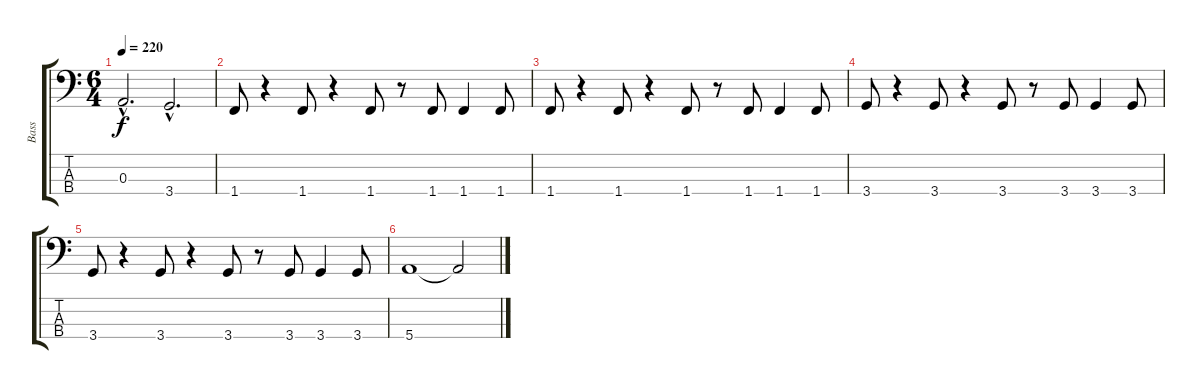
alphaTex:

\track ("Bass" "Bass") {instrument acousticguitarnylon}
\staff {score tabs}
\tuning (G2 D2 A1 E1) {hide}
\ts (6 4)
\tempo 220
\clef f4
\ks c
0.3{hac}.2{d dy f} 3.4{hac}.2{d} |
1.4.8 r.4 1.4.8 r.4 1.4.8 r.8 1.4.8 1.4.4 1.4.8 |
1.4.8 r.4 1.4.8 r.4 1.4.8 r.8 1.4.8 1.4.4 1.4.8 |
3.4.8 r.4 3.4.8 r.4 3.4.8 r.8 3.4.8 3.4.4 3.4.8 |
3.4.8 r.4 3.4.8 r.4 3.4.8 r.8 3.4.8 3.4.4 3.4.8 |
5.4.1 5.4{t}.2
